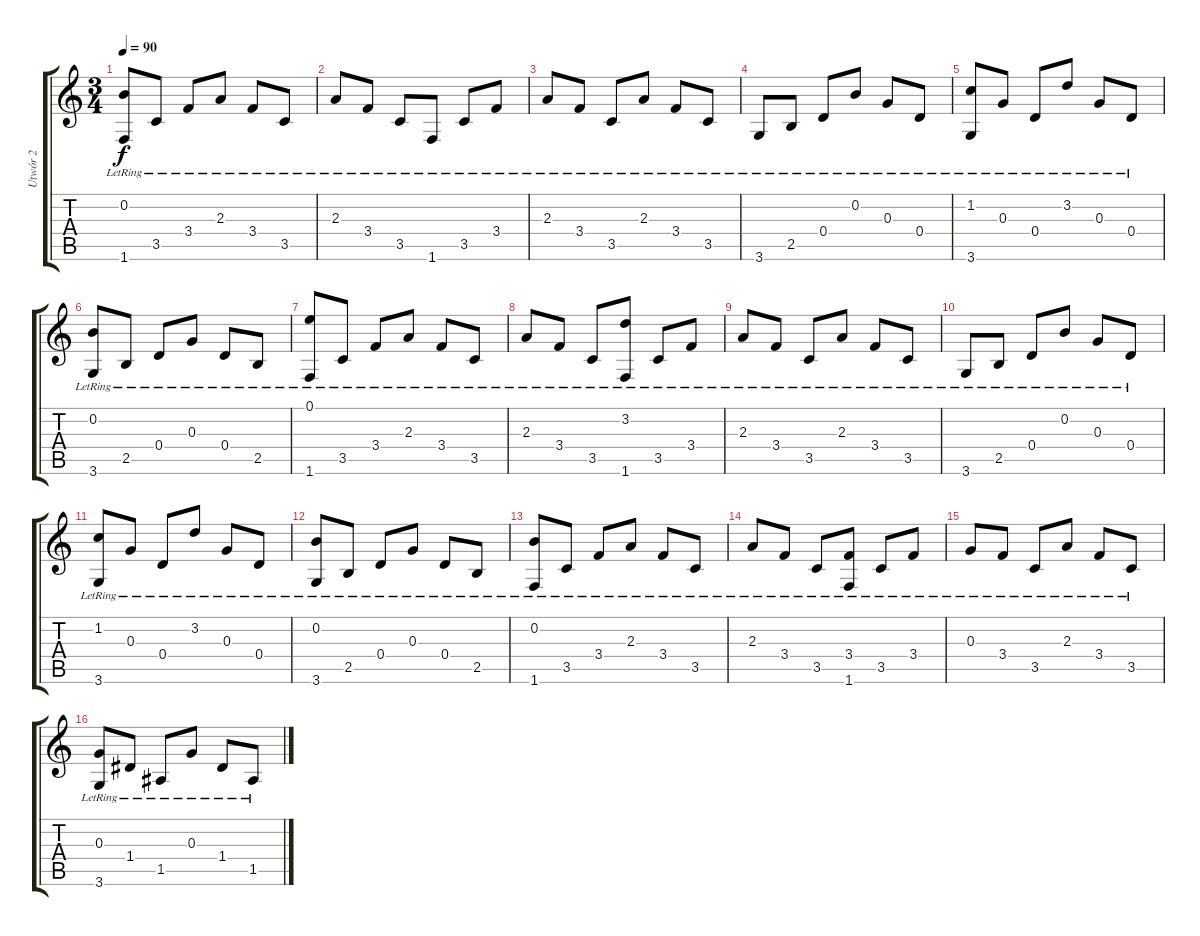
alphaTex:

\track ("Utwór 2" "Utwór 2") {instrument acousticguitarnylon}
\staff {score tabs}
\tuning (E4 B3 G3 D3 A2 E2) {hide}
\ts (3 4)
\tempo 90
\clef g2
\ks c
(0.2{lr} 1.6{lr}).8{dy f} 3.5{lr}.8 3.4{lr}.8 2.3{lr}.8 3.4{lr}.8 3.5{lr}.8 |
2.3{lr}.8 3.4{lr}.8 3.5{lr}.8 1.6{lr}.8 3.5{lr}.8 3.4{lr}.8 |
2.3{lr}.8 3.4{lr}.8 3.5{lr}.8 2.3{lr}.8 3.4{lr}.8 3.5{lr}.8 |
3.6{lr}.8 2.5{lr}.8 0.4{lr}.8 0.2{lr}.8 0.3{lr}.8 0.4{lr}.8 |
(1.2{lr} 3.6{lr}).8 0.3{lr}.8 0.4{lr}.8 3.2{lr}.8 0.3{lr}.8 0.4{lr}.8 |
(0.2{lr} 3.6{lr}).8 2.5{lr}.8 0.4{lr}.8 0.3{lr}.8 0.4{lr}.8 2.5{lr}.8 |
(0.1{lr} 1.6{lr}).8 3.5{lr}.8 3.4{lr}.8 2.3{lr}.8 3.4{lr}.8 3.5{lr}.8 |
2.3{lr}.8 3.4{lr}.8 3.5{lr}.8 (3.2{lr} 1.6{lr}).8 3.5{lr}.8 3.4{lr}.8 |
2.3{lr}.8 3.4{lr}.8 3.5{lr}.8 2.3{lr}.8 3.4{lr}.8 3.5{lr}.8 |
3.6{lr}.8 2.5{lr}.8 0.4{lr}.8 0.2{lr}.8 0.3{lr}.8 0.4{lr}.8 |
(1.2{lr} 3.6{lr}).8 0.3{lr}.8 0.4{lr}.8 3.2{lr}.8 0.3{lr}.8 0.4{lr}.8 |
(0.2{lr} 3.6{lr}).8 2.5{lr}.8 0.4{lr}.8 0.3{lr}.8 0.4{lr}.8 2.5{lr}.8 |
(0.2{lr} 1.6{lr}).8 3.5{lr}.8 3.4{lr}.8 2.3{lr}.8 3.4{lr}.8 3.5{lr}.8 |
2.3{lr}.8 3.4{lr}.8 3.5{lr}.8 (3.4{lr} 1.6{lr}).8 3.5{lr}.8 3.4{lr}.8 |
0.3{lr}.8 3.4{lr}.8 3.5{lr}.8 2.3{lr}.8 3.4{lr}.8 3.5{lr}.8 |
(0.3{lr} 3.6{lr}).8 1.4{lr}.8 1.5{lr}.8 0.3{lr}.8 1.4{lr}.8 1.5{lr}.8
